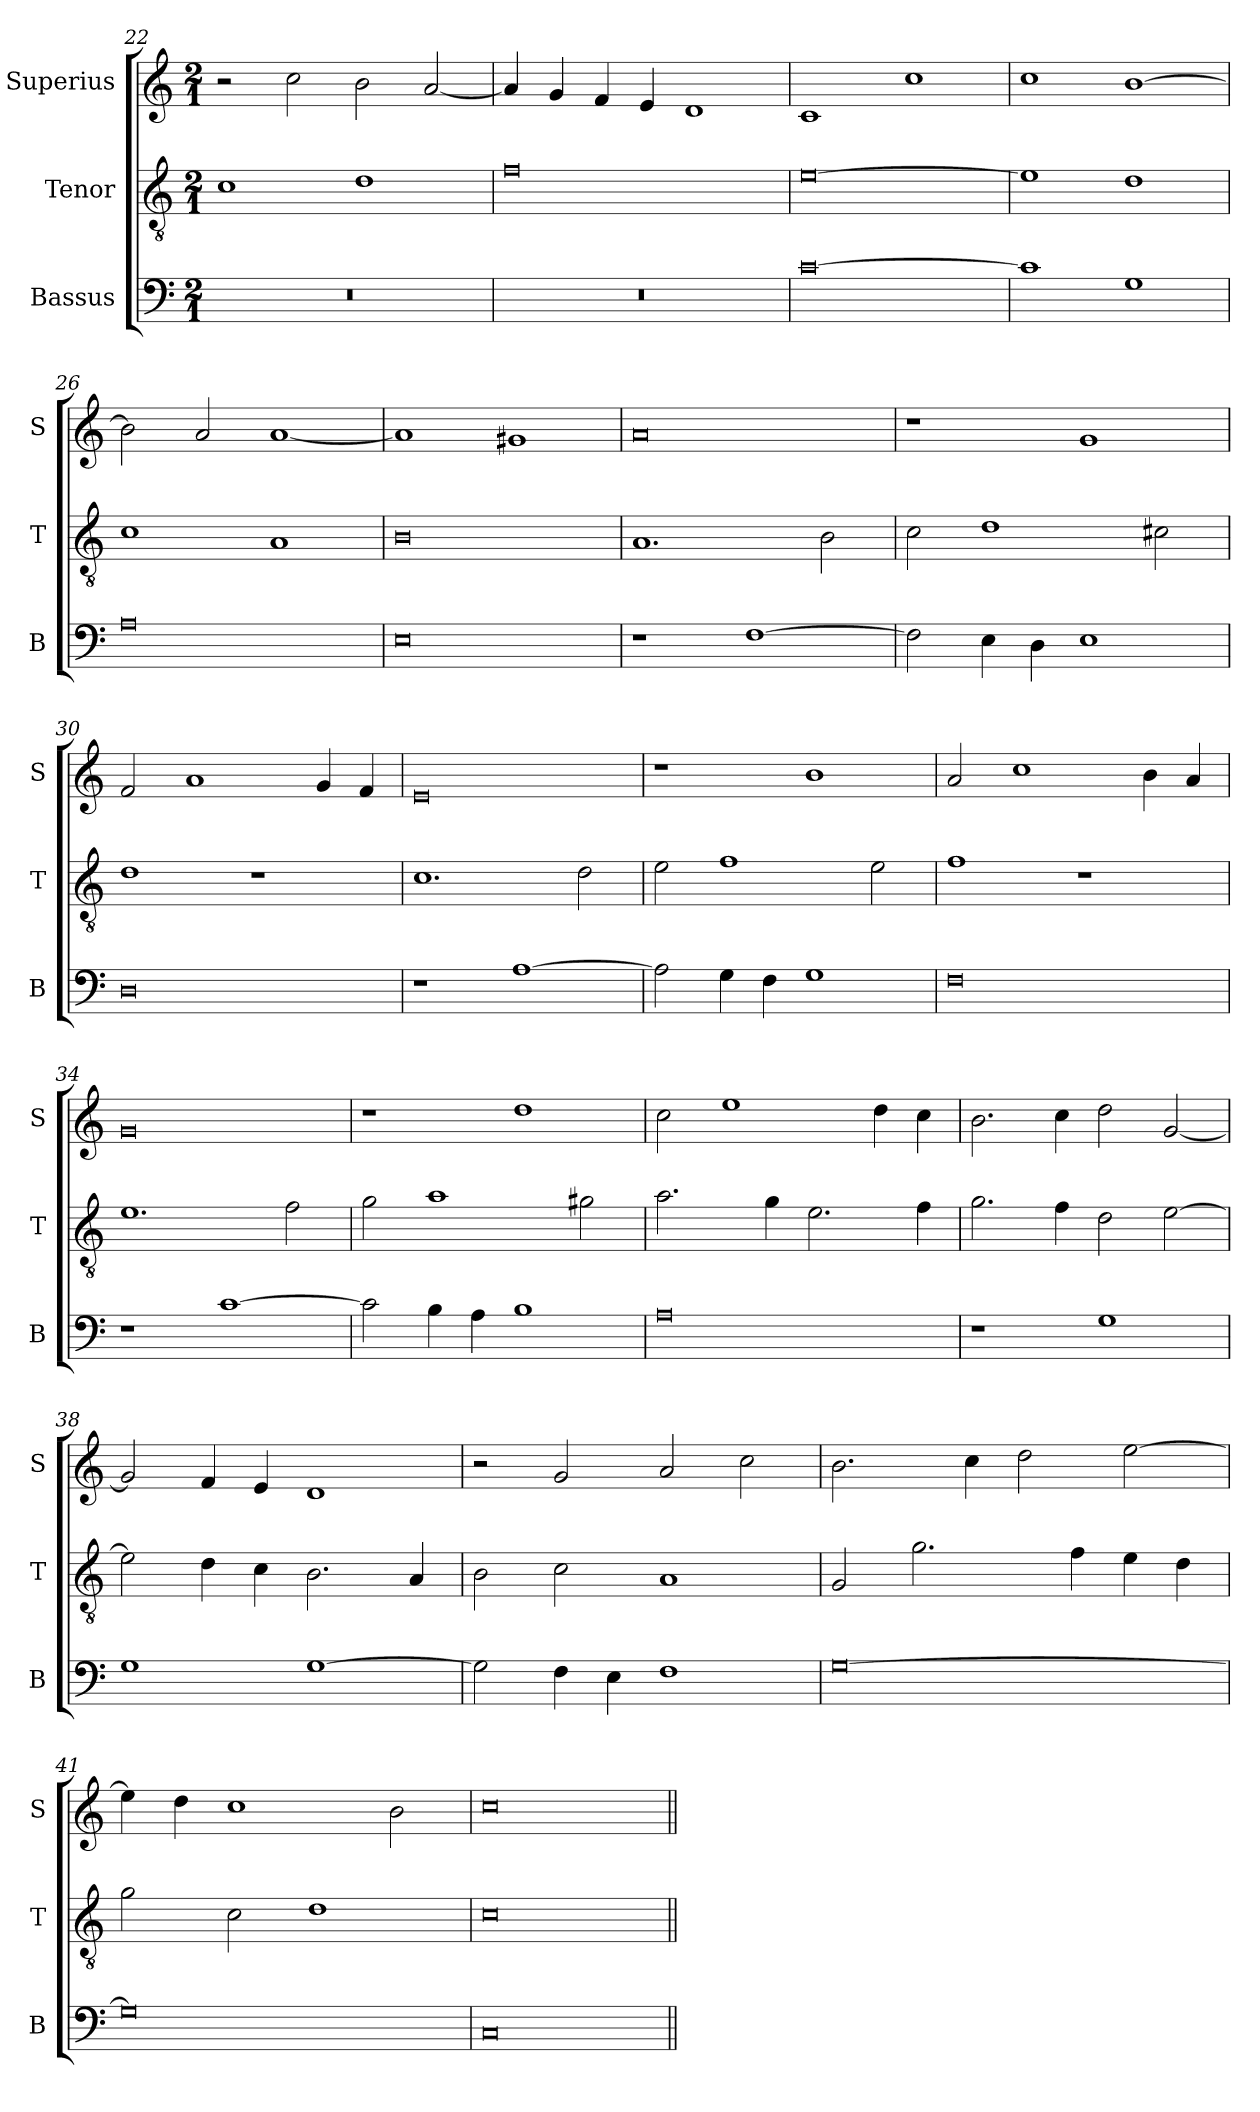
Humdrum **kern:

**kern	**kern	**kern
*part3	*part2	*part1
*staff3	*staff2	*staff1
*I"Bassus	*I"Tenor	*I"Superius
*I'B	*I'T	*I'S
*clefF4	*clefGv2	*clefG2
*k[]	*k[]	*k[]
*M2/1	*M2/1	*M2/1
=22	=22	=22
0r	1c	2r
.	.	2cc\
.	1d	2b\
.	.	[2a/
=23	=23	=23
0r	0f	4a/]
.	.	4g/
.	.	4f/
.	.	4e/
.	.	1d
=24	=24	=24
[0c	[0e	1c
.	.	1cc
=25	=25	=25
1c]	1e]	1cc
1G	1d	[1b
=26	=26	=26
0A	1c	2b\]
.	.	2a/
.	1A	[1a
=27	=27	=27
0E	0B	1a]
.	.	1g#X
=28	=28	=28
1r	1.A	0a
[1F	.	.
.	2B\	.
=29	=29	=29
2F\]	2c\	1r
4E\	1d	.
4D\	.	.
1E	.	1g
.	2c#X\	.
=30	=30	=30
0D	1d	2f/
.	.	1a
.	1r	.
.	.	4g/
.	.	4f/
=31	=31	=31
1r	1.c	0e
[1A	.	.
.	2d\	.
=32	=32	=32
2A\]	2e\	1r
4G\	1f	.
4F\	.	.
1G	.	1b
.	2e\	.
=33	=33	=33
0F	1f	2a/
.	.	1cc
.	1r	.
.	.	4b\
.	.	4a/
=34	=34	=34
1r	1.e	0g
[1c	.	.
.	2f\	.
=35	=35	=35
2c\]	2g\	1r
4B\	1a	.
4A\	.	.
1B	.	1dd
.	2g#X\	.
=36	=36	=36
0A	2.a\	2cc\
.	.	1ee
.	4g\	.
.	2.e\	.
.	.	4dd\
.	4f\	4cc\
=37	=37	=37
1r	2.g\	2.b\
.	4f\	4cc\
1G	2d\	2dd\
.	[2e\	[2g/
=38	=38	=38
1G	2e\]	2g/]
.	4d\	4f/
.	4c\	4e/
[1G	2.B\	1d
.	4A/	.
=39	=39	=39
2G\]	2B\	2r
4F\	2c\	2g/
4E\	.	.
1F	1A	2a/
.	.	2cc\
=40	=40	=40
[0G	2G/	2.b\
.	2.g\	.
.	.	4cc\
.	.	2dd\
.	4f\	.
.	4e\	[2ee\
.	4d\	.
=41	=41	=41
0G]	2g\	4ee\]
.	.	4dd\
.	2c\	1cc
.	1d	.
.	.	2b\
=42	=42	=42
0C	0c	0cc
=||	=||	=||
*-	*-	*-
